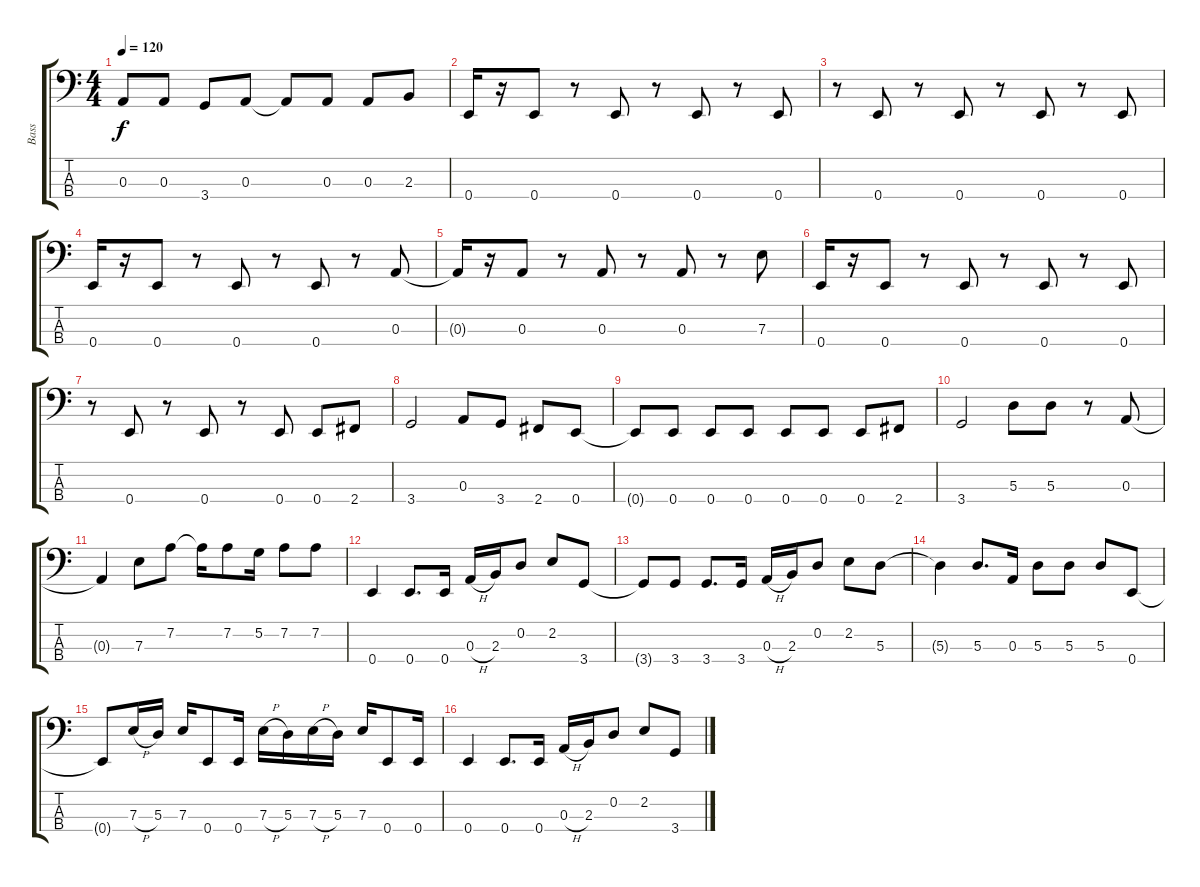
\track ("Bass" "Bass") {instrument electricbassfinger}
\staff {score tabs}
\tuning (G2 D2 A1 E1) {hide}
\ts (4 4)
\tempo 120
\clef f4
\ks c
0.3{t}.8{dy f} 0.3.8 3.4.8 0.3.8 0.3{t}.8 0.3.8 0.3.8 2.3.8 |
0.4.16 r.16 0.4.8 r.8 0.4.8 r.8 0.4.8 r.8 0.4.8 |
r.8 0.4.8 r.8 0.4.8 r.8 0.4.8 r.8 0.4.8 |
0.4.16 r.16 0.4.8 r.8 0.4.8 r.8 0.4.8 r.8 0.3.8 |
0.3{t}.16 r.16 0.3.8 r.8 0.3.8 r.8 0.3.8 r.8 7.3.8 |
0.4.16 r.16 0.4.8 r.8 0.4.8 r.8 0.4.8 r.8 0.4.8 |
r.8 0.4.8 r.8 0.4.8 r.8 0.4.8 0.4.8 2.4.8 |
3.4.2 0.3.8 3.4.8 2.4.8 0.4.8 |
0.4{t}.8 0.4.8 0.4.8 0.4.8 0.4.8 0.4.8 0.4.8 2.4.8 |
3.4.2 5.3.8 5.3.8 r.8 0.3.8 |
0.3{t}.4 7.3.8 7.2.8 7.2{t}.16 7.2.8 5.2.16 7.2.8 7.2.8 |
0.4.4 0.4.8{d} 0.4.16 0.3{h}.16 2.3.16 0.2.8 2.2.8 3.4.8 |
3.4{t}.8 3.4.8 3.4.8{d} 3.4.16 0.3{h}.16 2.3.16 0.2.8 2.2.8 5.3.8 |
5.3{t}.4 5.3.8{d} 0.3.16 5.3.8 5.3.8 5.3.8 0.4.8 |
0.4{t}.8 7.3{h}.16 5.3.16 7.3.16 0.4.8 0.4.16 7.3{h}.16 5.3.16 7.3{h}.16 5.3.16 7.3.16 0.4.8 0.4.16 |
0.4.4 0.4.8{d} 0.4.16 0.3{h}.16 2.3.16 0.2.8 2.2.8 3.4.8
